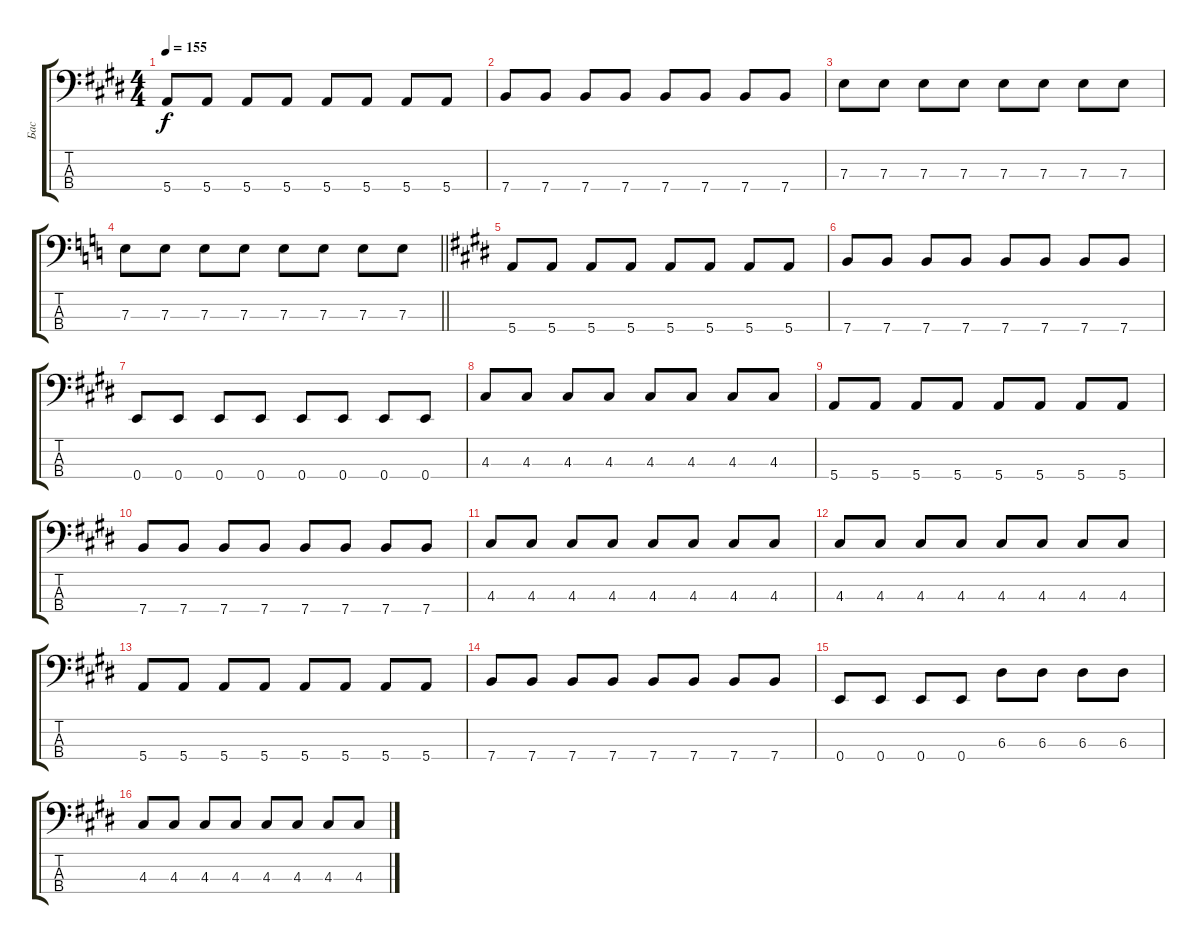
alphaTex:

\track ("Бас" "Бас") {instrument electricbassfinger}
\staff {score tabs}
\tuning (G2 D2 A1 E1) {hide}
\ts (4 4)
\tempo 155
\clef f4
\ks e
5.4.8{dy f} 5.4.8 5.4.8 5.4.8 5.4.8 5.4.8 5.4.8 5.4.8 |
7.4.8 7.4.8 7.4.8 7.4.8 7.4.8 7.4.8 7.4.8 7.4.8 |
7.3.8 7.3.8 7.3.8 7.3.8 7.3.8 7.3.8 7.3.8 7.3.8 |
\barLineRight lightlight
\ks c
7.3.8 7.3.8 7.3.8 7.3.8 7.3.8 7.3.8 7.3.8 7.3.8 |
\section ("" " ")
\ks e
5.4.8 5.4.8 5.4.8 5.4.8 5.4.8 5.4.8 5.4.8 5.4.8 |
7.4.8 7.4.8 7.4.8 7.4.8 7.4.8 7.4.8 7.4.8 7.4.8 |
0.4.8 0.4.8 0.4.8 0.4.8 0.4.8 0.4.8 0.4.8 0.4.8 |
4.3.8 4.3.8 4.3.8 4.3.8 4.3.8 4.3.8 4.3.8 4.3.8 |
5.4.8 5.4.8 5.4.8 5.4.8 5.4.8 5.4.8 5.4.8 5.4.8 |
7.4.8 7.4.8 7.4.8 7.4.8 7.4.8 7.4.8 7.4.8 7.4.8 |
4.3.8 4.3.8 4.3.8 4.3.8 4.3.8 4.3.8 4.3.8 4.3.8 |
4.3.8 4.3.8 4.3.8 4.3.8 4.3.8 4.3.8 4.3.8 4.3.8 |
5.4.8 5.4.8 5.4.8 5.4.8 5.4.8 5.4.8 5.4.8 5.4.8 |
7.4.8 7.4.8 7.4.8 7.4.8 7.4.8 7.4.8 7.4.8 7.4.8 |
0.4.8 0.4.8 0.4.8 0.4.8 6.3.8 6.3.8 6.3.8 6.3.8 |
4.3.8 4.3.8 4.3.8 4.3.8 4.3.8 4.3.8 4.3.8 4.3.8
